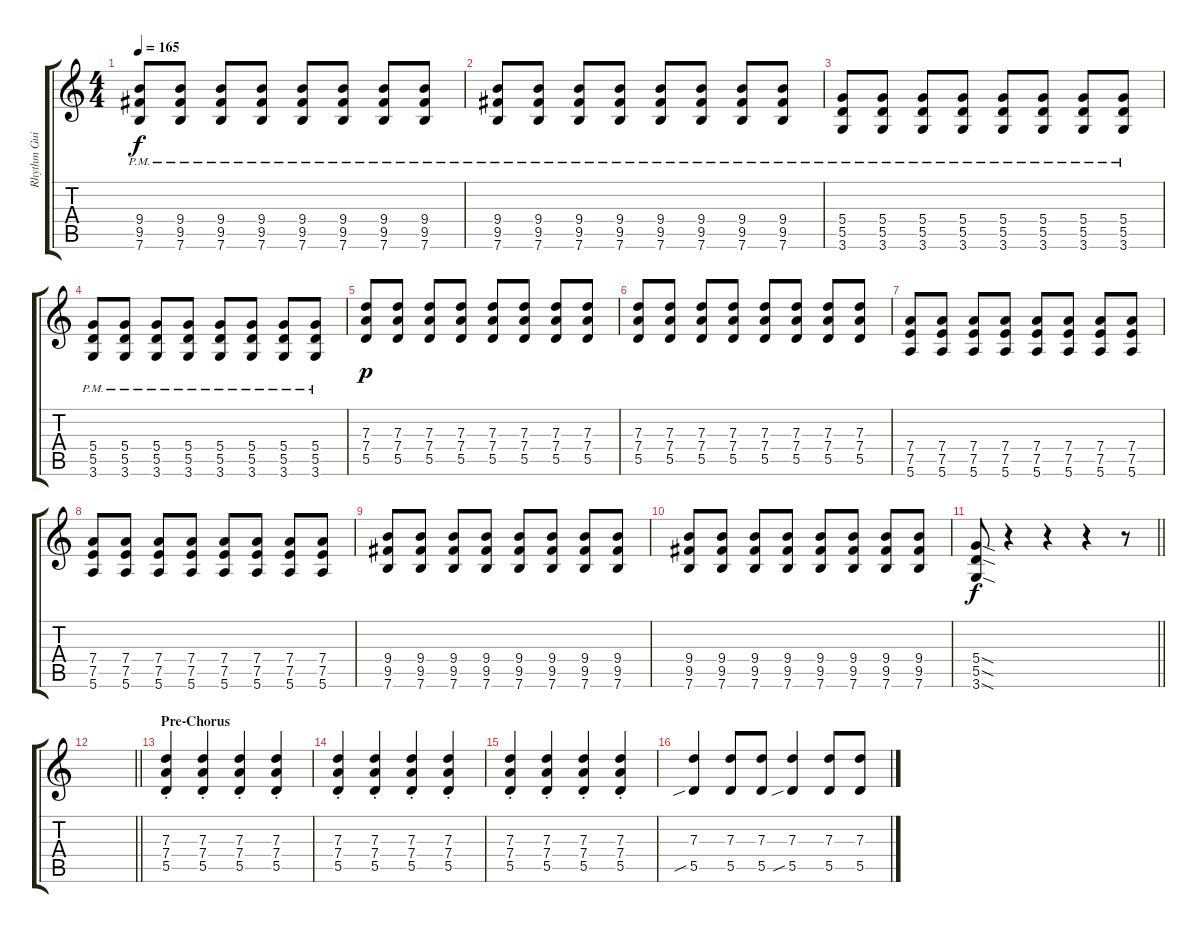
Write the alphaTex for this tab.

\track ("Rhythm Guitar" "Rhythm Gui") {instrument distortionguitar}
\staff {score tabs}
\tuning (E4 B3 G3 D3 A2 E2) {hide}
\ts (4 4)
\tempo 165
\clef g2
\ks c
(9.4{pm} 9.5{pm} 7.6{pm}).8{dy f} (9.4{pm} 9.5{pm} 7.6{pm}).8 (9.4{pm} 9.5{pm} 7.6{pm}).8 (9.4{pm} 9.5{pm} 7.6{pm}).8 (9.4{pm} 9.5{pm} 7.6{pm}).8 (9.4{pm} 9.5{pm} 7.6{pm}).8 (9.4{pm} 9.5{pm} 7.6{pm}).8 (9.4{pm} 9.5{pm} 7.6{pm}).8 |
(9.4{pm} 9.5{pm} 7.6{pm}).8 (9.4{pm} 9.5{pm} 7.6{pm}).8 (9.4{pm} 9.5{pm} 7.6{pm}).8 (9.4{pm} 9.5{pm} 7.6{pm}).8 (9.4{pm} 9.5{pm} 7.6{pm}).8 (9.4{pm} 9.5{pm} 7.6{pm}).8 (9.4{pm} 9.5{pm} 7.6{pm}).8 (9.4{pm} 9.5{pm} 7.6{pm}).8 |
(5.4{pm} 5.5{pm} 3.6{pm}).8 (5.4{pm} 5.5{pm} 3.6{pm}).8 (5.4{pm} 5.5{pm} 3.6{pm}).8 (5.4{pm} 5.5{pm} 3.6{pm}).8 (5.4{pm} 5.5{pm} 3.6{pm}).8 (5.4{pm} 5.5{pm} 3.6{pm}).8 (5.4{pm} 5.5{pm} 3.6{pm}).8 (5.4{pm} 5.5{pm} 3.6{pm}).8 |
(5.4{pm} 5.5{pm} 3.6{pm}).8 (5.4{pm} 5.5{pm} 3.6{pm}).8 (5.4{pm} 5.5{pm} 3.6{pm}).8 (5.4{pm} 5.5{pm} 3.6{pm}).8 (5.4{pm} 5.5{pm} 3.6{pm}).8 (5.4{pm} 5.5{pm} 3.6{pm}).8 (5.4{pm} 5.5{pm} 3.6{pm}).8 (5.4{pm} 5.5{pm} 3.6{pm}).8 |
(7.3 7.4 5.5).8{dy p} (7.3 7.4 5.5).8 (7.3 7.4 5.5).8 (7.3 7.4 5.5).8 (7.3 7.4 5.5).8 (7.3 7.4 5.5).8 (7.3 7.4 5.5).8 (7.3 7.4 5.5).8 |
(7.3 7.4 5.5).8 (7.3 7.4 5.5).8 (7.3 7.4 5.5).8 (7.3 7.4 5.5).8 (7.3 7.4 5.5).8 (7.3 7.4 5.5).8 (7.3 7.4 5.5).8 (7.3 7.4 5.5).8 |
(7.4 7.5 5.6).8 (7.4 7.5 5.6).8 (7.4 7.5 5.6).8 (7.4 7.5 5.6).8 (7.4 7.5 5.6).8 (7.4 7.5 5.6).8 (7.4 7.5 5.6).8 (7.4 7.5 5.6).8 |
(7.4 7.5 5.6).8 (7.4 7.5 5.6).8 (7.4 7.5 5.6).8 (7.4 7.5 5.6).8 (7.4 7.5 5.6).8 (7.4 7.5 5.6).8 (7.4 7.5 5.6).8 (7.4 7.5 5.6).8 |
(9.4 9.5 7.6).8 (9.4 9.5 7.6).8 (9.4 9.5 7.6).8 (9.4 9.5 7.6).8 (9.4 9.5 7.6).8 (9.4 9.5 7.6).8 (9.4 9.5 7.6).8 (9.4 9.5 7.6).8 |
(9.4 9.5 7.6).8 (9.4 9.5 7.6).8 (9.4 9.5 7.6).8 (9.4 9.5 7.6).8 (9.4 9.5 7.6).8 (9.4 9.5 7.6).8 (9.4 9.5 7.6).8 (9.4 9.5 7.6).8 |
\barLineRight lightlight
(5.4{sod} 5.5{sod} 3.6{sod}).8{dy f} r.4 r.4 r.4 r.8 |
\barLineRight lightlight
|
\section ("" "Pre-Chorus")
(7.3{st} 7.4{st} 5.5{st}).4 (7.3{st} 7.4{st} 5.5{st}).4 (7.3{st} 7.4{st} 5.5{st}).4 (7.3{st} 7.4{st} 5.5{st}).4 |
(7.3{st} 7.4{st} 5.5{st}).4 (7.3{st} 7.4{st} 5.5{st}).4 (7.3{st} 7.4{st} 5.5{st}).4 (7.3{st} 7.4{st} 5.5{st}).4 |
(7.3{st} 7.4{st} 5.5{st}).4 (7.3{st} 7.4{st} 5.5{st}).4 (7.3{st} 7.4{st} 5.5{st}).4 (7.3{st} 7.4{st} 5.5{st}).4 |
(7.3 5.5{sib}).4 (7.3 5.5).8 (7.3 5.5).8 (7.3 5.5{sib}).4 (7.3 5.5).8 (7.3 5.5).8
